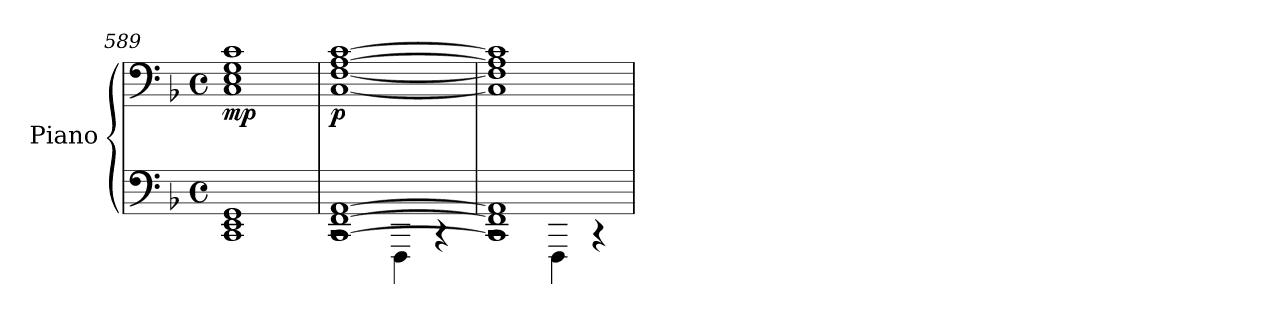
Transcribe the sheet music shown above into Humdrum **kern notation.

**kern	**kern	**dynam
*part1	*part1	*part1
*staff2	*staff1	*staff1/2
*I"Piano	*	*
*I'Pno.	*	*
*clefF4	*clefF4	*
*k[b-]	*k[b-]	*
*M4/4	*M4/4	*
*met(c)	*met(c)	*
=589	=589	=589
!	!	!LO:DY:b
1CC 1EE 1GG	1C 1E 1G 1c	mp
=590	=590	=590
*^	*	*
!	!	!	!LO:DY:b
[1CC [1FF [1AA	2rCC	[1C [1F [1A [1c	p
.	4FFF\	.	.
.	4rCC	.	.
=591	=591	=591	=591
1CC] 1FF] 1AA]	2rCC	1C] 1F] 1A] 1c]	.
.	4FFF\	.	.
.	4rCC	.	.
*v	*v	*	*
=	=	=
*-	*-	*-
